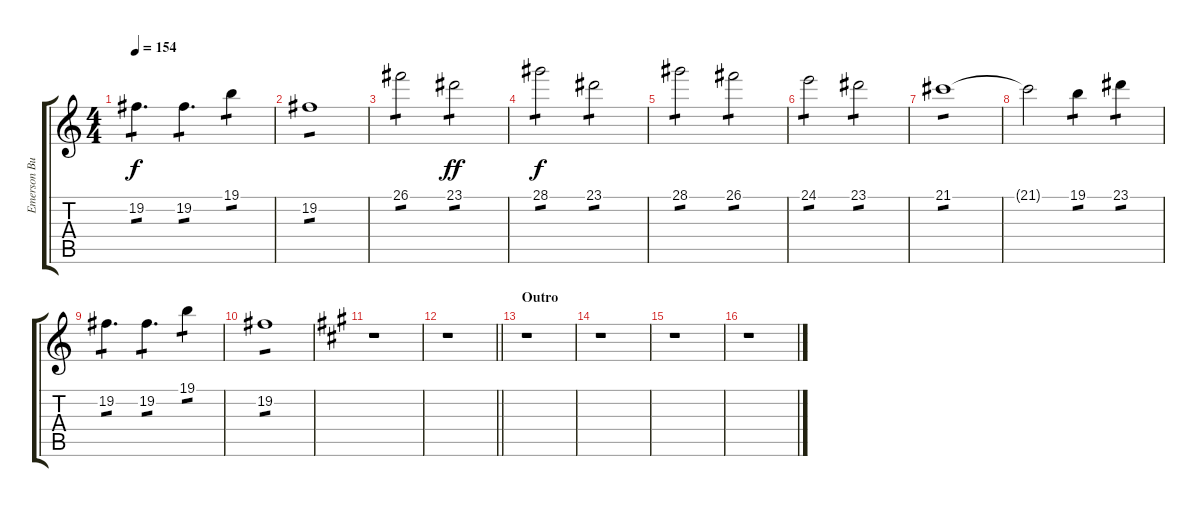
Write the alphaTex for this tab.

\track ("Emerson Burton (Keyboard)" "Emerson Bu") {instrument electricgrandpiano}
\staff {score tabs}
\tuning (E4 B3 G3 D3 A2 E2) {hide}
\ts (4 4)
\tempo 154
\clef g2
\ks c
19.2.4{d tp 1 dy f} 19.2.4{d tp 1} 19.1.4{tp 1} |
19.2.1{tp 1} |
26.1.2{tp 1} 23.1.2{tp 1 dy ff} |
28.1.2{tp 1 dy f} 23.1.2{tp 1} |
28.1.2{tp 1} 26.1.2{tp 1} |
24.1.2{tp 1} 23.1.2{tp 1} |
21.1.1{tp 1} |
21.1{t}.2 19.1.4{tp 1} 23.1.4{tp 1} |
19.2.4{d tp 1} 19.2.4{d tp 1} 19.1.4{tp 1} |
19.2.1{tp 1} |
\ks a
r.1 |
\barLineRight lightlight
r.1 |
\section ("" "Outro")
r.1 |
r.1 |
r.1 |
r.1
